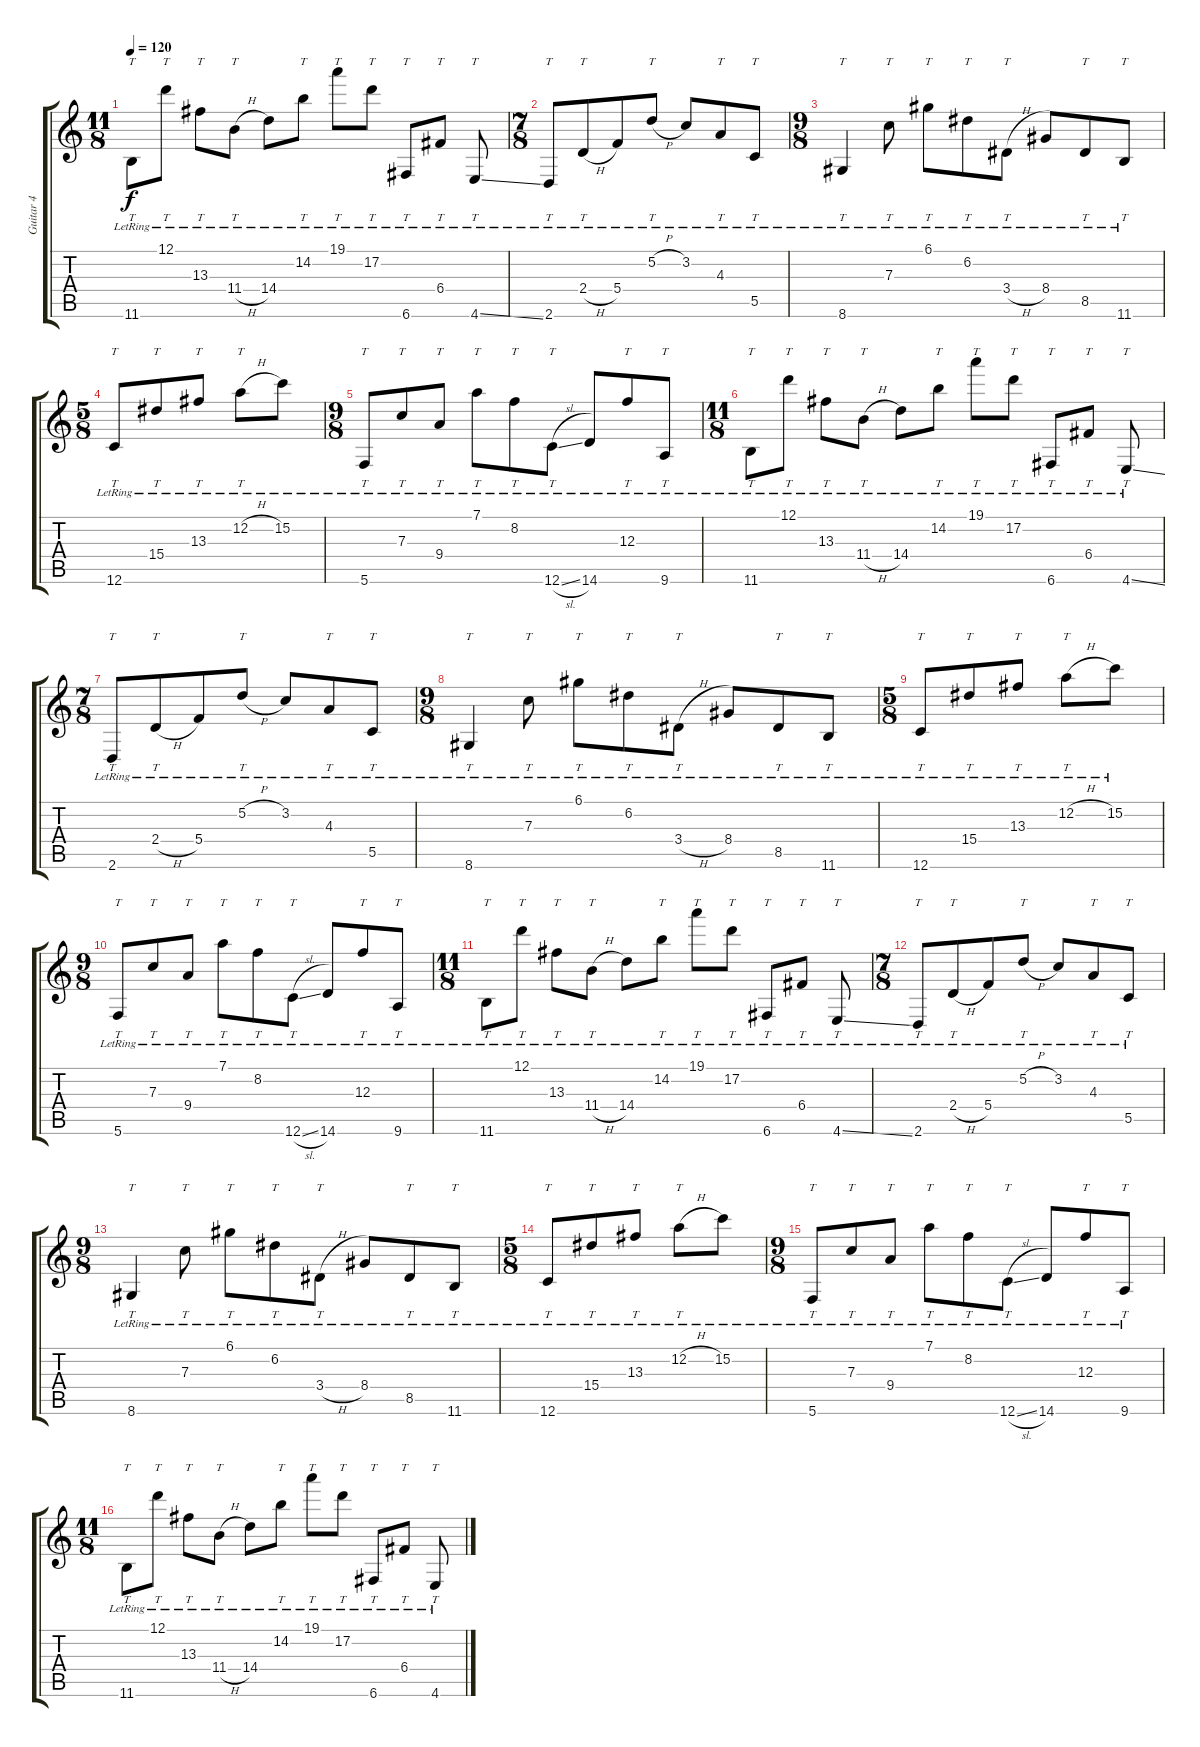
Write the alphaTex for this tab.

\track ("Guitar 4" "Guitar 4") {instrument acousticguitarnylon}
\staff {score tabs}
\tuning (D4 A3 F3 C3 G2 C2) {hide}
\ts (11 8)
\tempo 120
\clef g2
\ks c
11.6{lr}.8{tt dy f} 12.1{lr}.8{tt} 13.3{lr}.8{tt} 11.4{h lr}.8{tt} 14.4{lr}.8 14.2{lr}.8{tt} 19.1{lr}.8{tt} 17.2{lr}.8{tt} 6.6{lr}.8{tt} 6.4{lr}.8{tt} 4.6{ss lr}.8{tt} |
\ts (7 8)
2.6{lr}.8{tt} 2.4{h lr}.8{tt} 5.4{lr}.8 5.2{h lr}.8{tt} 3.2{lr}.8 4.3{lr}.8{tt} 5.5{lr}.8{tt} |
\ts (9 8)
8.6{lr}.4{tt} 7.3{lr}.8{tt} 6.1{lr}.8{tt} 6.2{lr}.8{tt} 3.4{h lr}.8{tt} 8.4{lr}.8 8.5{lr}.8{tt} 11.6{lr}.8{tt} |
\ts (5 8)
12.6{lr}.8{tt} 15.4{lr}.8{tt} 13.3{lr}.8{tt} 12.2{h lr}.8{tt} 15.2{lr}.8 |
\ts (9 8)
5.6{lr}.8{tt} 7.3{lr}.8{tt} 9.4{lr}.8{tt} 7.1{lr}.8{tt} 8.2{lr}.8{tt} 12.6{sl lr}.8{tt} 14.6{lr}.8 12.3{lr}.8{tt} 9.6{lr}.8{tt} |
\ts (11 8)
11.6{lr}.8{tt} 12.1{lr}.8{tt} 13.3{lr}.8{tt} 11.4{h lr}.8{tt} 14.4{lr}.8 14.2{lr}.8{tt} 19.1{lr}.8{tt} 17.2{lr}.8{tt} 6.6{lr}.8{tt} 6.4{lr}.8{tt} 4.6{ss lr}.8{tt} |
\ts (7 8)
2.6{lr}.8{tt} 2.4{h lr}.8{tt} 5.4{lr}.8 5.2{h lr}.8{tt} 3.2{lr}.8 4.3{lr}.8{tt} 5.5{lr}.8{tt} |
\ts (9 8)
8.6{lr}.4{tt} 7.3{lr}.8{tt} 6.1{lr}.8{tt} 6.2{lr}.8{tt} 3.4{h lr}.8{tt} 8.4{lr}.8 8.5{lr}.8{tt} 11.6{lr}.8{tt} |
\ts (5 8)
12.6{lr}.8{tt} 15.4{lr}.8{tt} 13.3{lr}.8{tt} 12.2{h lr}.8{tt} 15.2{lr}.8 |
\ts (9 8)
5.6{lr}.8{tt} 7.3{lr}.8{tt} 9.4{lr}.8{tt} 7.1{lr}.8{tt} 8.2{lr}.8{tt} 12.6{sl lr}.8{tt} 14.6{lr}.8 12.3{lr}.8{tt} 9.6{lr}.8{tt} |
\ts (11 8)
11.6{lr}.8{tt} 12.1{lr}.8{tt} 13.3{lr}.8{tt} 11.4{h lr}.8{tt} 14.4{lr}.8 14.2{lr}.8{tt} 19.1{lr}.8{tt} 17.2{lr}.8{tt} 6.6{lr}.8{tt} 6.4{lr}.8{tt} 4.6{ss lr}.8{tt} |
\ts (7 8)
2.6{lr}.8{tt} 2.4{h lr}.8{tt} 5.4{lr}.8 5.2{h lr}.8{tt} 3.2{lr}.8 4.3{lr}.8{tt} 5.5{lr}.8{tt} |
\ts (9 8)
8.6{lr}.4{tt} 7.3{lr}.8{tt} 6.1{lr}.8{tt} 6.2{lr}.8{tt} 3.4{h lr}.8{tt} 8.4{lr}.8 8.5{lr}.8{tt} 11.6{lr}.8{tt} |
\ts (5 8)
12.6{lr}.8{tt} 15.4{lr}.8{tt} 13.3{lr}.8{tt} 12.2{h lr}.8{tt} 15.2{lr}.8 |
\ts (9 8)
5.6{lr}.8{tt} 7.3{lr}.8{tt} 9.4{lr}.8{tt} 7.1{lr}.8{tt} 8.2{lr}.8{tt} 12.6{sl lr}.8{tt} 14.6{lr}.8 12.3{lr}.8{tt} 9.6{lr}.8{tt} |
\ts (11 8)
11.6{lr}.8{tt} 12.1{lr}.8{tt} 13.3{lr}.8{tt} 11.4{h lr}.8{tt} 14.4{lr}.8 14.2{lr}.8{tt} 19.1{lr}.8{tt} 17.2{lr}.8{tt} 6.6{lr}.8{tt} 6.4{lr}.8{tt} 4.6{ss lr}.8{tt}
